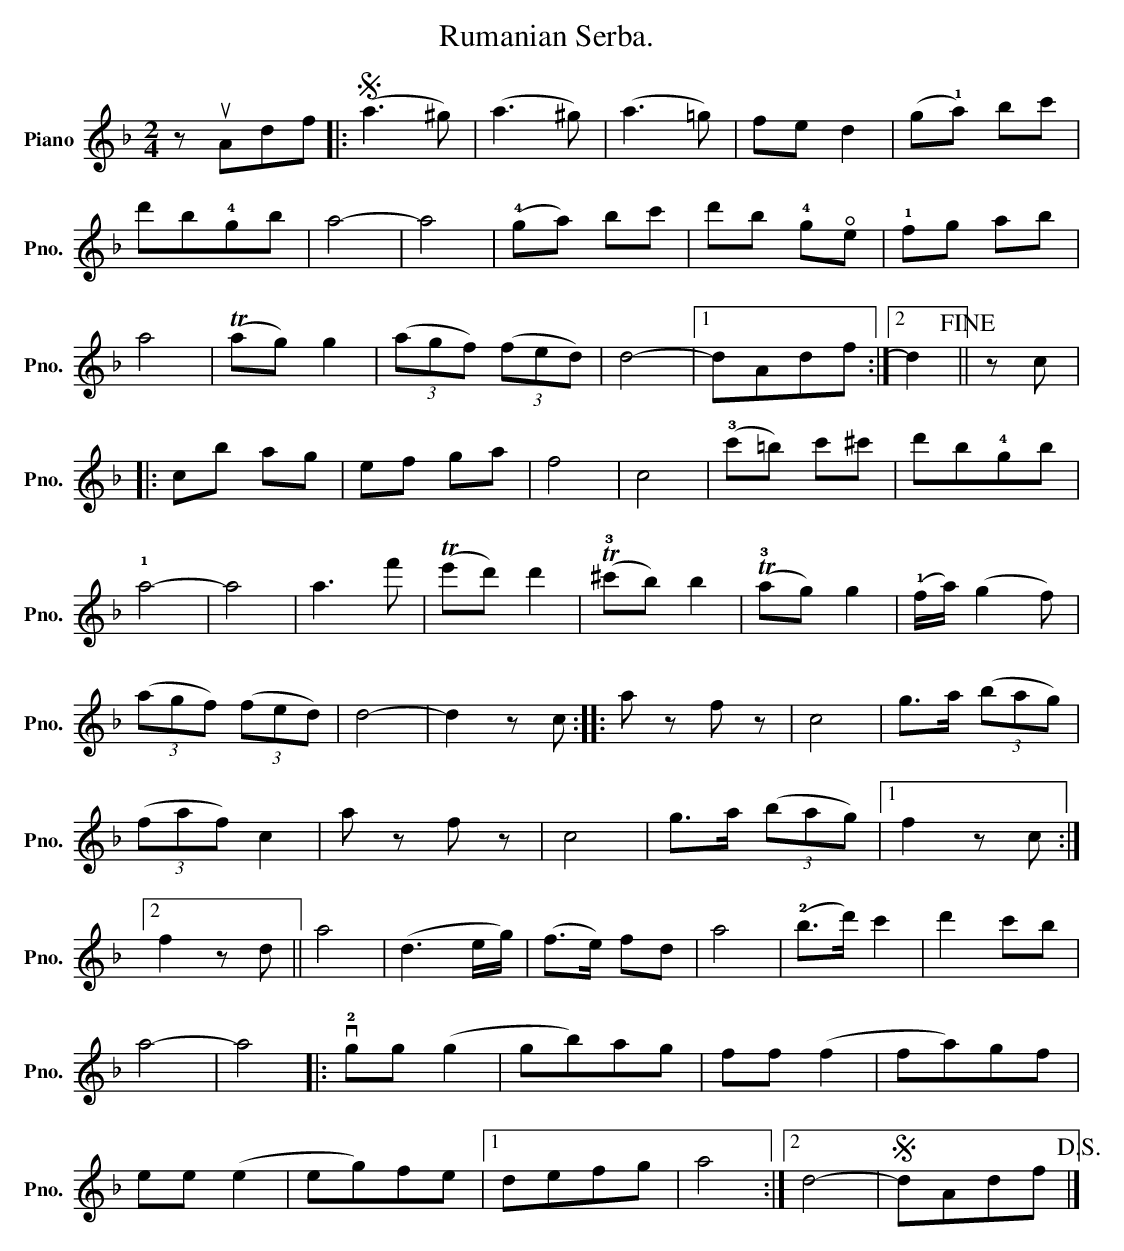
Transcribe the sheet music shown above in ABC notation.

X:1
T:Rumanian Serba.
L:1/8
M:2/4
K:Dmin
V:1 treble nm="Piano" snm="Pno."
V:1
 z uAdf |:S (a3 ^g) | (a3 ^g) | (a3 =g) | fe d2 | (g!1!a) bc' |$ d'b!4!gb | a4- | a4 | %9
 (!4!ga) bc' | d'b !4!g!open!e | !1!fg ab |$ a4 | (Tag) g2 | (3(agf) (3(fed) | d4- |1 dAdf :|2 %17
 d2!fine! || z c |:$ cb ag | ef ga | f4 | c4 | (!3!c'=b) c'^c' | d'b!4!gb |$ !1!a4- | a4 | a3 f' | %28
 (Te'd') d'2 | (T!3!^c'b) b2 | (T!3!ag) g2 | (!1!f/a/) (g2 f) |$ (3(agf) (3(fed) | d4- | d2 z c :: %35
 a z f z | c4 | g>a (3(bag) |$ (3(faf) c2 | a z f z | c4 | g>a (3(bag) |1 f2 z c :|2$ f2 z d || %44
 a4 | (d3 e/g/) | (f>e) fd | a4 | (!2!b>d') c'2 | d'2 c'b |$ a4- | a4 |: v!2!gg (g2 | gb)ag | %54
 ff (f2 | fa)gf |$ ee (e2 | eg)fe |1 defg | a4 :|2 d4- |S dAdf!D.S.! |] %62
